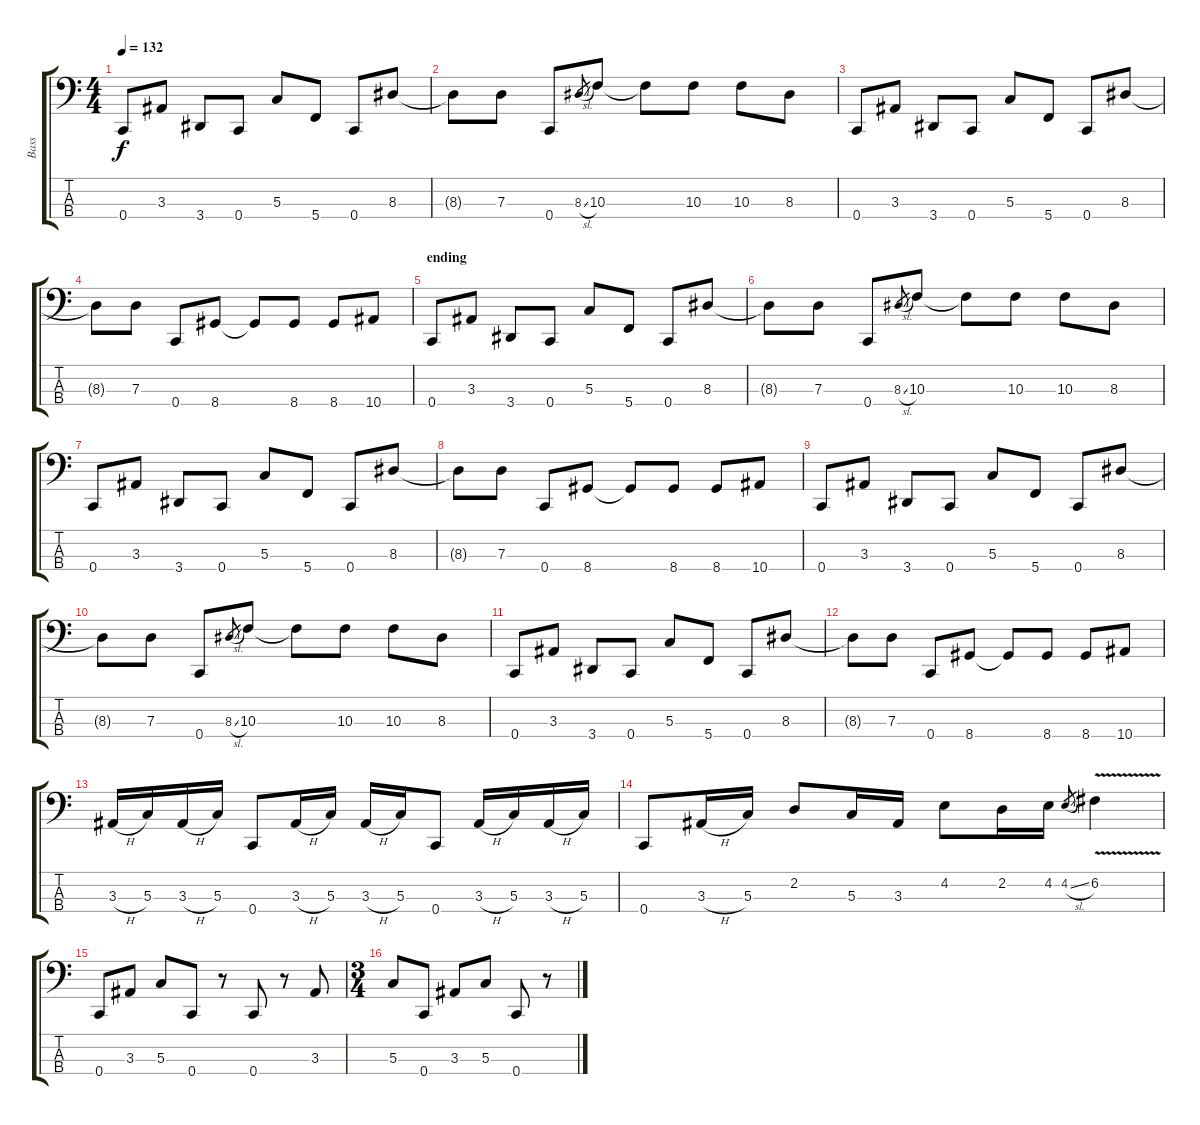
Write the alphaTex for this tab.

\track ("Bass" "Bass") {instrument electricbassfinger}
\staff {score tabs}
\tuning (F2 C2 G1 C1) {hide}
\ts (4 4)
\tempo 132
\clef f4
\ks c
0.4.8{dy f} 3.3.8 3.4.8 0.4.8 5.3.8 5.4.8 0.4.8 8.3.8 |
8.3{t}.8 7.3.8 0.4.8 8.3{sl}.8{gr} 10.3.8 10.3{t}.8 10.3.8 10.3.8 8.3.8 |
0.4.8 3.3.8 3.4.8 0.4.8 5.3.8 5.4.8 0.4.8 8.3.8 |
8.3{t}.8 7.3.8 0.4.8 8.4.8 8.4{t}.8 8.4.8 8.4.8 10.4.8 |
\section ("" "ending")
0.4.8 3.3.8 3.4.8 0.4.8 5.3.8 5.4.8 0.4.8 8.3.8 |
8.3{t}.8 7.3.8 0.4.8 8.3{sl}.8{gr} 10.3.8 10.3{t}.8 10.3.8 10.3.8 8.3.8 |
0.4.8 3.3.8 3.4.8 0.4.8 5.3.8 5.4.8 0.4.8 8.3.8 |
8.3{t}.8 7.3.8 0.4.8 8.4.8 8.4{t}.8 8.4.8 8.4.8 10.4.8 |
0.4.8 3.3.8 3.4.8 0.4.8 5.3.8 5.4.8 0.4.8 8.3.8 |
8.3{t}.8 7.3.8 0.4.8 8.3{sl}.8{gr} 10.3.8 10.3{t}.8 10.3.8 10.3.8 8.3.8 |
0.4.8 3.3.8 3.4.8 0.4.8 5.3.8 5.4.8 0.4.8 8.3.8 |
8.3{t}.8 7.3.8 0.4.8 8.4.8 8.4{t}.8 8.4.8 8.4.8 10.4.8 |
3.3{h}.16 5.3.16 3.3{h}.16 5.3.16 0.4.8 3.3{h}.16 5.3.16 3.3{h}.16 5.3.16 0.4.8 3.3{h}.16 5.3.16 3.3{h}.16 5.3.16 |
0.4.8 3.3{h}.16 5.3.16 2.2.8 5.3.16 3.3.16 4.2.8 2.2.16 4.2.16 4.2{sl}.8{gr} 6.2{v}.4 |
0.4.8 3.3.8 5.3.8 0.4.8 r.8 0.4.8 r.8 3.3.8 |
\ts (3 4)
5.3.8 0.4.8 3.3.8 5.3.8 0.4.8 r.8
